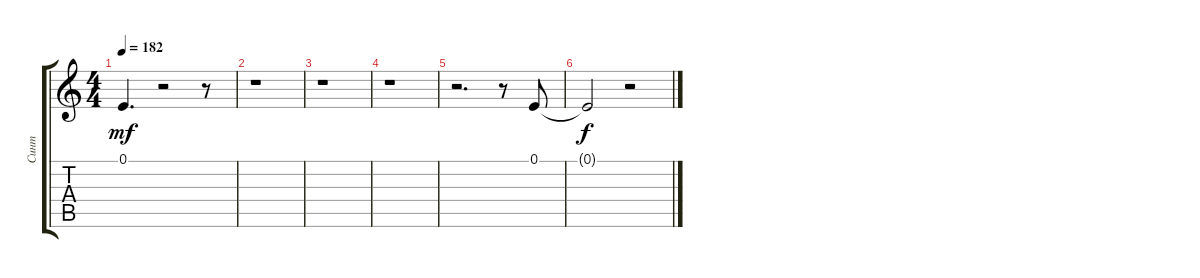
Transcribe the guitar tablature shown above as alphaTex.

\track ("Синт" "Синт") {instrument fx2soundtrack}
\staff {score tabs}
\tuning (E4 B3 G3 D3 A2 E2) {hide}
\ts (4 4)
\tempo 182
\clef g2
\ks c
0.1.4{d dy mf} r.2 r.8 |
r.1 |
r.1 |
r.1 |
r.2{d} r.8 0.1.8 |
0.1{t}.2{dy f} r.2
